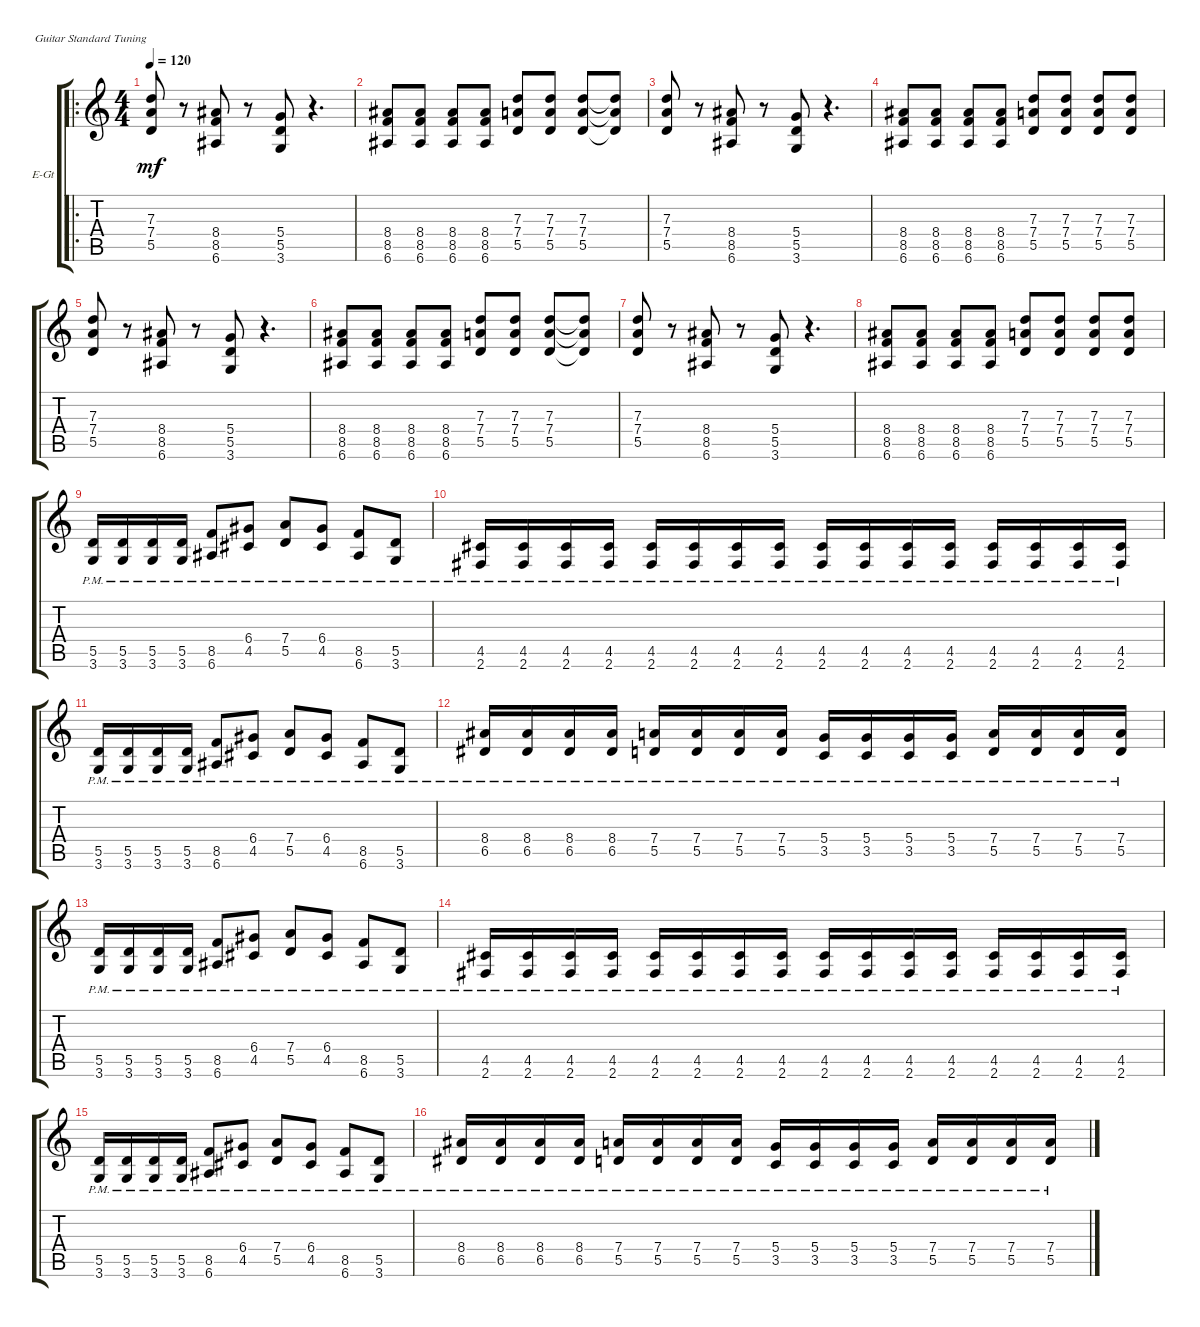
\bracketExtendMode groupsimilarinstruments
\firstSystemTrackNameOrientation horizontal
\otherSystemsTrackNameOrientation horizontal
\track ("Electric Guitar 2" "E-Gt") {instrument distortionguitar}
\staff {score tabs}
\tuning (E4 B3 G3 D3 A2 E2)
\ro
\ts (4 4)
\tempo 120
\clef g2
\ks c
(5.5 7.4 7.3).8{dy mf instrument distortionguitar} r.8 (6.6 8.5 8.4).8 r.8 (3.6 5.5 5.4).8 r.4{d} |
(6.6 8.5 8.4).8 (6.6 8.5 8.4).8 (6.6 8.5 8.4).8 (6.6 8.5 8.4).8 (5.5 7.4 7.3).8 (5.5 7.4 7.3).8 (5.5 7.4 7.3).8 (5.5{t} 7.4{t} 7.3{t}).8 |
(5.5 7.4 7.3).8 r.8 (6.6 8.5 8.4).8 r.8 (3.6 5.5 5.4).8 r.4{d} |
(6.6 8.5 8.4).8 (6.6 8.5 8.4).8 (6.6 8.5 8.4).8 (6.6 8.5 8.4).8 (5.5 7.4 7.3).8 (5.5 7.4 7.3).8 (5.5 7.4 7.3).8 (5.5 7.4 7.3).8 |
(5.5 7.4 7.3).8 r.8 (6.6 8.5 8.4).8 r.8 (3.6 5.5 5.4).8 r.4{d} |
(6.6 8.5 8.4).8 (6.6 8.5 8.4).8 (6.6 8.5 8.4).8 (6.6 8.5 8.4).8 (5.5 7.4 7.3).8 (5.5 7.4 7.3).8 (5.5 7.4 7.3).8 (5.5{t} 7.4{t} 7.3{t}).8 |
(5.5 7.4 7.3).8 r.8 (6.6 8.5 8.4).8 r.8 (3.6 5.5 5.4).8 r.4{d} |
(6.6 8.5 8.4).8 (6.6 8.5 8.4).8 (6.6 8.5 8.4).8 (6.6 8.5 8.4).8 (5.5 7.4 7.3).8 (5.5 7.4 7.3).8 (5.5 7.4 7.3).8 (5.5 7.4 7.3).8 |
(3.6{pm} 5.5{pm}).16 (3.6{pm} 5.5{pm}).16 (3.6{pm} 5.5{pm}).16 (3.6{pm} 5.5{pm}).16 (6.6{pm} 8.5{pm}).8 (4.5{pm} 6.4{pm}).8 (7.4{pm} 5.5{pm}).8 (4.5{pm} 6.4{pm}).8 (6.6{pm} 8.5{pm}).8 (3.6{pm} 5.5{pm}).8 |
(2.6{pm} 4.5{pm}).16 (2.6{pm} 4.5{pm}).16 (2.6{pm} 4.5{pm}).16 (2.6{pm} 4.5{pm}).16 (2.6{pm} 4.5{pm}).16 (2.6{pm} 4.5{pm}).16 (2.6{pm} 4.5{pm}).16 (2.6{pm} 4.5{pm}).16 (2.6{pm} 4.5{pm}).16 (2.6{pm} 4.5{pm}).16 (2.6{pm} 4.5{pm}).16 (2.6{pm} 4.5{pm}).16 (2.6{pm} 4.5{pm}).16 (2.6{pm} 4.5{pm}).16 (2.6{pm} 4.5{pm}).16 (2.6{pm} 4.5{pm}).16 |
(3.6{pm} 5.5{pm}).16 (3.6{pm} 5.5{pm}).16 (3.6{pm} 5.5{pm}).16 (3.6{pm} 5.5{pm}).16 (6.6{pm} 8.5{pm}).8 (4.5{pm} 6.4{pm}).8 (7.4{pm} 5.5{pm}).8 (4.5{pm} 6.4{pm}).8 (6.6{pm} 8.5{pm}).8 (3.6{pm} 5.5{pm}).8 |
(6.5{pm} 8.4{pm}).16 (6.5{pm} 8.4{pm}).16 (6.5{pm} 8.4{pm}).16 (6.5{pm} 8.4{pm}).16 (5.5{pm} 7.4{pm}).16 (5.5{pm} 7.4{pm}).16 (5.5{pm} 7.4{pm}).16 (5.5{pm} 7.4{pm}).16 (5.4{pm} 3.5{pm}).16 (5.4{pm} 3.5{pm}).16 (5.4{pm} 3.5{pm}).16 (5.4{pm} 3.5{pm}).16 (5.5{pm} 7.4{pm}).16 (5.5{pm} 7.4{pm}).16 (5.5{pm} 7.4{pm}).16 (5.5{pm} 7.4{pm}).16 |
(3.6{pm} 5.5{pm}).16 (3.6{pm} 5.5{pm}).16 (3.6{pm} 5.5{pm}).16 (3.6{pm} 5.5{pm}).16 (6.6{pm} 8.5{pm}).8 (4.5{pm} 6.4{pm}).8 (7.4{pm} 5.5{pm}).8 (4.5{pm} 6.4{pm}).8 (6.6{pm} 8.5{pm}).8 (3.6{pm} 5.5{pm}).8 |
(2.6{pm} 4.5{pm}).16 (2.6{pm} 4.5{pm}).16 (2.6{pm} 4.5{pm}).16 (2.6{pm} 4.5{pm}).16 (2.6{pm} 4.5{pm}).16 (2.6{pm} 4.5{pm}).16 (2.6{pm} 4.5{pm}).16 (2.6{pm} 4.5{pm}).16 (2.6{pm} 4.5{pm}).16 (2.6{pm} 4.5{pm}).16 (2.6{pm} 4.5{pm}).16 (2.6{pm} 4.5{pm}).16 (2.6{pm} 4.5{pm}).16 (2.6{pm} 4.5{pm}).16 (2.6{pm} 4.5{pm}).16 (2.6{pm} 4.5{pm}).16 |
(3.6{pm} 5.5{pm}).16 (3.6{pm} 5.5{pm}).16 (3.6{pm} 5.5{pm}).16 (3.6{pm} 5.5{pm}).16 (6.6{pm} 8.5{pm}).8 (4.5{pm} 6.4{pm}).8 (7.4{pm} 5.5{pm}).8 (4.5{pm} 6.4{pm}).8 (6.6{pm} 8.5{pm}).8 (3.6{pm} 5.5{pm}).8 |
(6.5{pm} 8.4{pm}).16 (6.5{pm} 8.4{pm}).16 (6.5{pm} 8.4{pm}).16 (6.5{pm} 8.4{pm}).16 (5.5{pm} 7.4{pm}).16 (5.5{pm} 7.4{pm}).16 (5.5{pm} 7.4{pm}).16 (5.5{pm} 7.4{pm}).16 (5.4{pm} 3.5{pm}).16 (5.4{pm} 3.5{pm}).16 (5.4{pm} 3.5{pm}).16 (5.4{pm} 3.5{pm}).16 (5.5{pm} 7.4{pm}).16 (5.5{pm} 7.4{pm}).16 (5.5{pm} 7.4{pm}).16 (5.5{pm} 7.4{pm}).16
